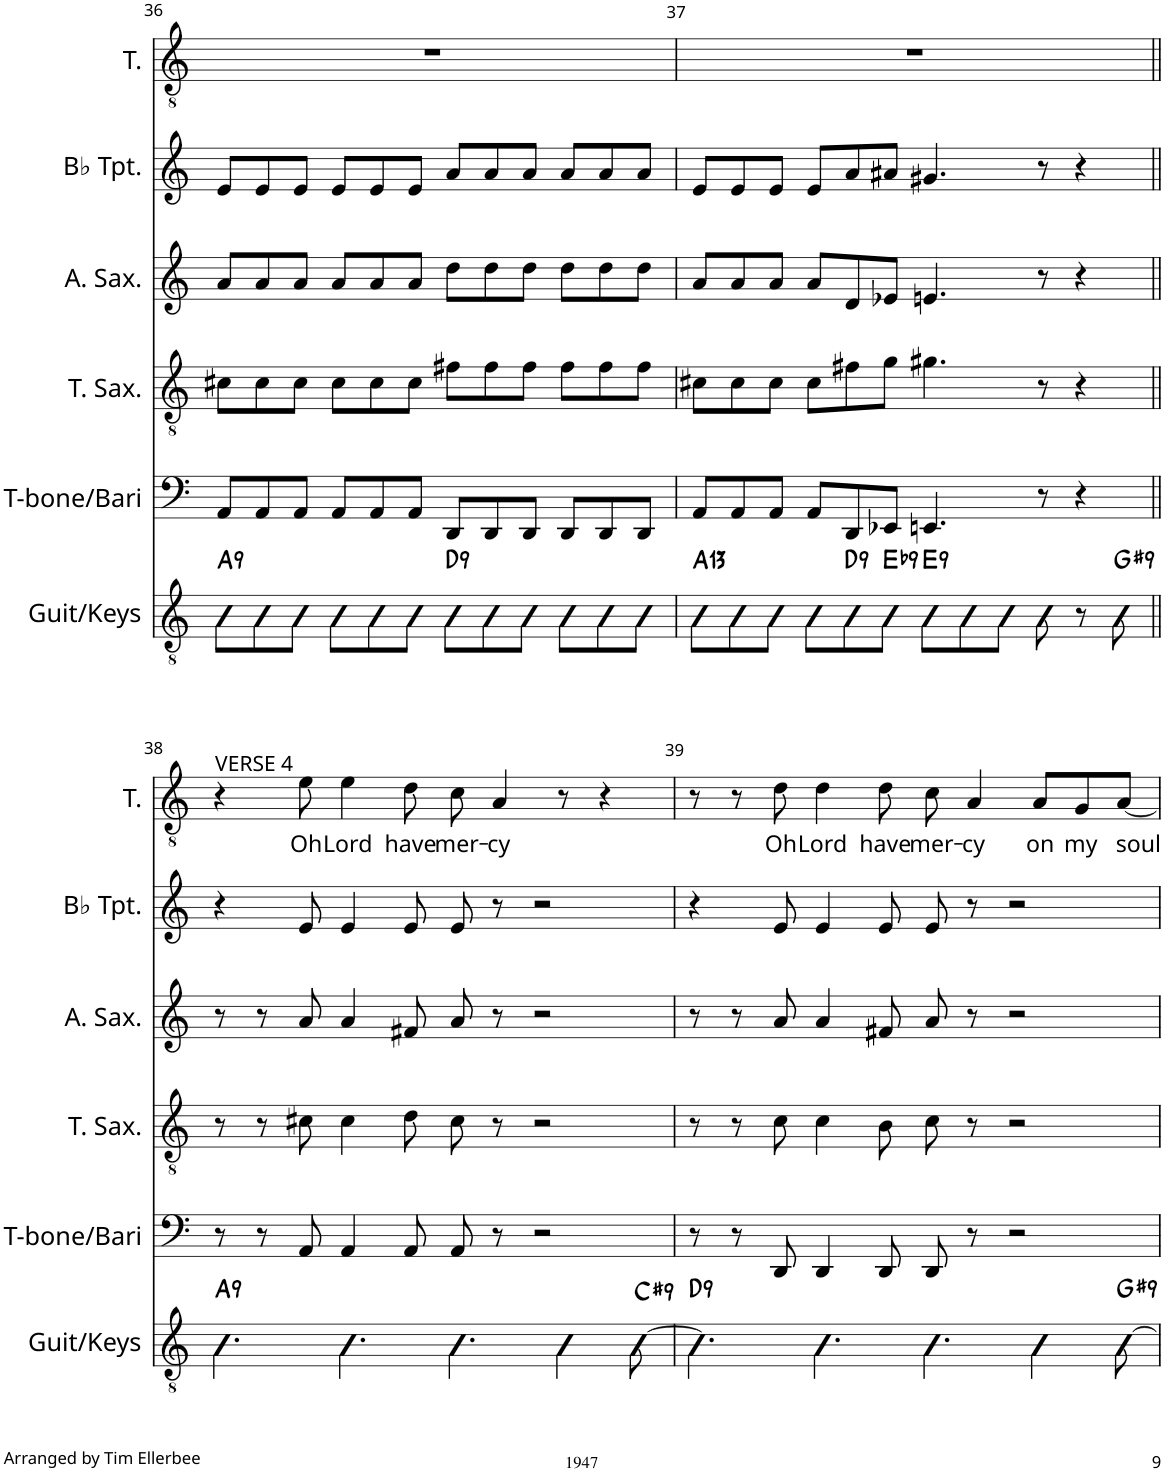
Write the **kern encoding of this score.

**kern	**harte	**kern	**kern	**kern	**kern	**kern	**text
*part6	*part6	*part5	*part4	*part3	*part2	*part1	*part1
*staff6	*	*staff5	*staff4	*staff3	*staff2	*staff1	*staff1
*I"Guit/Keys	*	*I"T-bone/Bari	*I"Tenor Saxophone	*I"Alto Saxophone	*I"Bb Trumpet	*I"Tenor	*
*I'Guit/Keys	*	*I'T-bone/Bari	*I'T. Sax.	*I'A. Sax.	*I'Bb Tpt.	*I'T.	*
!!LO:PB:g=z
*clefGv2	*	*clefF4	*clefGv2	*clefG2	*clefG2	*clefGv2	*
*	*	*ITrd12c21	*ITrd8c14	*ITrd5c9	*ITrd1c2	*ITrd1c2	*
*k[]	*	*k[]	*k[]	*k[]	*k[]	*k[]	*
*M12/8	*	*M12/8	*M12/8	*M12/8	*M12/8	*M12/8	*
=36	=36	=36	=36	=36	=36	=36	=36
!	!LO:H:kt=9	!	!	!	!	!	!
8B\L	A:9	8AA/L	8c#X\L	8a/L	8e/L	1.r	.
8B\	.	8AA/	8c#\	8a/	8e/	.	.
8B\J	.	8AA/J	8c#\J	8a/J	8e/J	.	.
8B\L	.	8AA/L	8c#\L	8a/L	8e/L	.	.
8B\	.	8AA/	8c#\	8a/	8e/	.	.
8B\J	.	8AA/J	8c#\J	8a/J	8e/J	.	.
!	!LO:H:kt=9	!	!	!	!	!	!
8B\L	D:9	8DD/L	8f#X\L	8dd\L	8a/L	.	.
8B\	.	8DD/	8f#\	8dd\	8a/	.	.
8B\J	.	8DD/J	8f#\J	8dd\J	8a/J	.	.
8B\L	.	8DD/L	8f#\L	8dd\L	8a/L	.	.
8B\	.	8DD/	8f#\	8dd\	8a/	.	.
8B\J	.	8DD/J	8f#\J	8dd\J	8a/J	.	.
=37	=37	=37	=37	=37	=37	=37	=37
!	!LO:H:kt=13	!	!	!	!	!	!
8B\L	A:9(11,13)	8AA/L	8c#X\L	8a/L	8e/L	1.r	.
8B\	.	8AA/	8c#\	8a/	8e/	.	.
8B\J	.	8AA/J	8c#\J	8a/J	8e/J	.	.
8B\L	.	8AA/L	8c#\L	8a/L	8e/L	.	.
!	!LO:H:kt=9	!	!	!	!	!	!
8B\	D:9	8DD/	8f#X\	8d/	8a/	.	.
!	!LO:H:kt=9	!	!	!	!	!	!
8Bn\J	Eb:9	8EE-X/J	8g\J	8e-X/J	8a#X/J	.	.
!	!LO:H:kt=9	!	!	!	!	!	!
8B\L	E:9	4.EEn/	4.g#X\	4.en/	4.g#X/	.	.
8B\	.	.	.	.	.	.	.
8B\J	.	.	.	.	.	.	.
8B\	.	8r	8r	8r	8r	.	.
8r	.	4r	4r	4r	4r	.	.
!	!LO:H:kt=9	!	!	!	!	!	!
8Bn\	G#:9	.	.	.	.	.	.
!!LO:LB:g=z
=38||	=38||	=38||	=38||	=38||	=38||	=38||	=38||
!	!LO:H:kt=9	!	!	!	!	!LO:TX:a:t=VERSE 4	!
4.B\	A:9	8r	8r	8r	4r	4r	.
.	.	8r	8r	8r	.	.	.
!	!	!	!	!	!	!	!LO:LY:b
.	.	8AA/	8c#X\	8a/	8e/	8e\	Oh
!	!	!	!	!	!	!	!LO:LY:b
4.B\	.	4AA/	4c#\	4a/	4e/	4e\	Lord
!	!	!	!	!	!	!	!LO:LY:b
.	.	8AA/	8d\	8f#X/	8e/	8d\	have
!	!	!	!	!	!	!	!LO:LY:b
4.B\	.	8AA/	8c#\	8a/	8e/	8c\	mer-
!	!	!	!	!	!	!	!LO:LY:b
.	.	8r	8r	8r	8r	4A/	-cy
.	.	2r	2r	2r	2r	.	.
4B\	.	.	.	.	.	8r	.
.	.	.	.	.	.	4r	.
!	!LO:H:kt=9	!	!	!	!	!	!
[8B\	C#:9	.	.	.	.	.	.
=39	=39	=39	=39	=39	=39	=39	=39
!	!LO:H:kt=9	!	!	!	!	!	!
4.B\]	D:9	8r	8r	8r	4r	8r	.
.	.	8r	8r	8r	.	8r	.
!	!	!	!	!	!	!	!LO:LY:b
.	.	8DD/	8c\	8a/	8e/	8d\	Oh
!	!	!	!	!	!	!	!LO:LY:b
4.B\	.	4DD/	4c\	4a/	4e/	4d\	Lord
!	!	!	!	!	!	!	!LO:LY:b
.	.	8DD/	8B\	8f#X/	8e/	8d\	have
!	!	!	!	!	!	!	!LO:LY:b
4.B\	.	8DD/	8c\	8a/	8e/	8c\	mer-
!	!	!	!	!	!	!	!LO:LY:b
.	.	8r	8r	8r	8r	4A/	-cy
.	.	2r	2r	2r	2r	.	.
!	!	!	!	!	!	!	!LO:LY:b
4B\	.	.	.	.	.	8A/L	on
!	!	!	!	!	!	!	!LO:LY:b
.	.	.	.	.	.	8G/	my
!	!LO:H:kt=9	!	!	!	!	!	!LO:LY:b
[8Bn\	G#:9	.	.	.	.	[8A/J	soul
=	=	=	=	=	=	=	=
*-	*-	*-	*-	*-	*-	*-	*-
